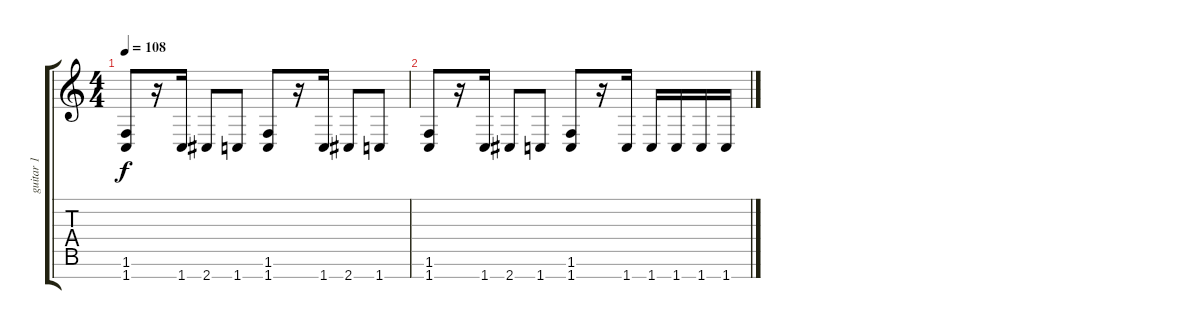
\track ("guitar 1" "guitar 1") {instrument distortionguitar}
\staff {score tabs}
\tuning (E4 B3 G3 D3 A2 E2 B1) {hide}
\ts (4 4)
\tempo 108
\clef g2
\ks c
(1.6 1.7).8{dy f} r.16 1.7.16 2.7.8 1.7.8 (1.6 1.7).8 r.16 1.7.16 2.7.8 1.7.8 |
(1.6 1.7).8 r.16 1.7.16 2.7.8 1.7.8 (1.6 1.7).8 r.16 1.7.16 1.7.16 1.7.16 1.7.16 1.7.16
